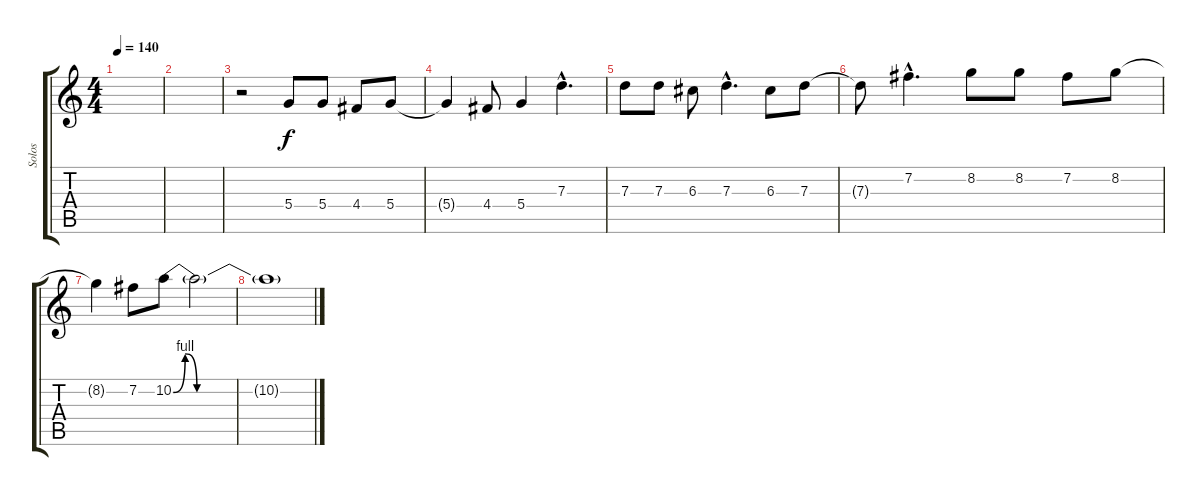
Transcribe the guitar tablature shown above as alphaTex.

\track ("Solos" "Solos") {instrument distortionguitar}
\staff {score tabs}
\tuning (E4 B3 G3 D3 A2 E2) {hide}
\ts (4 4)
\tempo 140
\clef g2
\ks c
|
|
r.2 5.4.8 5.4.8 4.4.8 5.4.8 |
5.4{t}.4 4.4.8 5.4.4 7.3{hac}.4{d} |
7.3.8 7.3.8 6.3.8 7.3{hac}.4{d} 6.3.8 7.3.8 |
7.3{t}.8 7.2{hac}.4{d} 8.2.8 8.2.8 7.2.8 8.2.8 |
8.2{t}.4 7.2.8 10.2{be (custom 0 0 5 4 10 0 60 0)}.8 10.2{t}.2 |
10.2{t}.1
